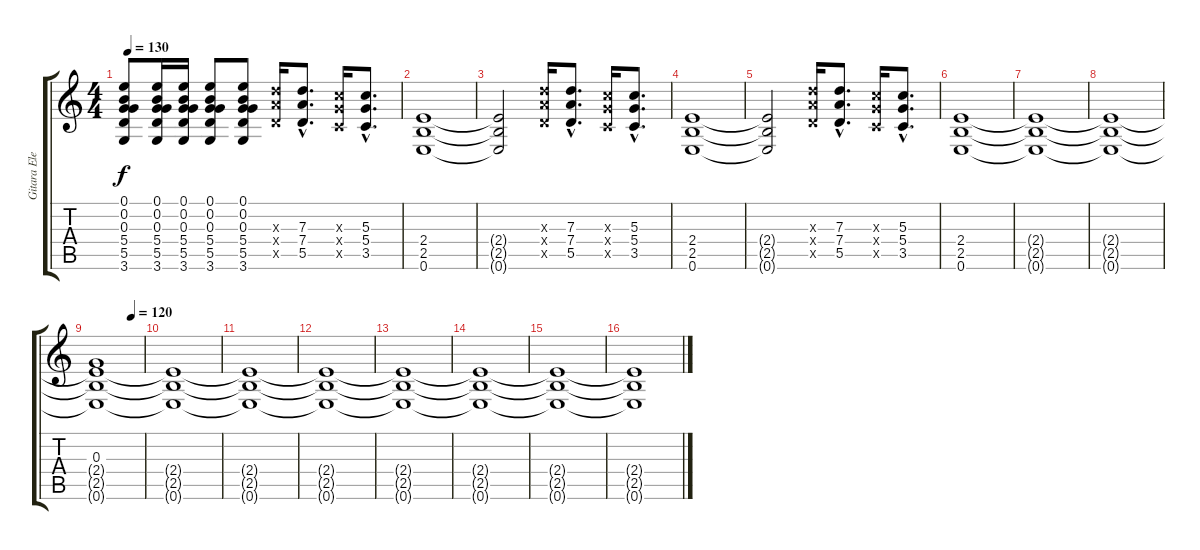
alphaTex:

\track ("Gitara Elektryczna 2" "Gitara Ele") {instrument distortionguitar}
\staff {score tabs}
\tuning (E4 B3 G3 D3 A2 E2) {hide}
\ts (4 4)
\tempo 130
\clef g2
\ks c
(0.1 0.2 0.3 5.4 5.5 3.6).8{dy f} (0.1 0.2 0.3 5.4 5.5 3.6).16 (0.1 0.2 0.3 5.4 5.5 3.6).16 (0.1 0.2 0.3 5.4 5.5 3.6).8 (0.1 0.2 0.3 5.4 5.5 3.6).8 (7.3{x} 7.4{x} 5.5{x}).16 (7.3{hac} 7.4{hac} 5.5{hac}).8{d} (5.3{x} 5.4{x} 3.5{x}).16 (5.3{hac} 5.4{hac} 3.5{hac}).8{d} |
(2.4 2.5 0.6).1 |
(2.4{t} 2.5{t} 0.6{t}).2 (7.3{x} 7.4{x} 5.5{x}).16 (7.3{hac} 7.4{hac} 5.5{hac}).8{d} (5.3{x} 5.4{x} 3.5{x}).16 (5.3{hac} 5.4{hac} 3.5{hac}).8{d} |
(2.4 2.5 0.6).1 |
(2.4{t} 2.5{t} 0.6{t}).2 (7.3{x} 7.4{x} 5.5{x}).16 (7.3{hac} 7.4{hac} 5.5{hac}).8{d} (5.3{x} 5.4{x} 3.5{x}).16 (5.3{hac} 5.4{hac} 3.5{hac}).8{d} |
(2.4 2.5 0.6).1 |
(2.4{t} 2.5{t} 0.6{t}).1 |
(2.4{t} 2.5{t} 0.6{t}).1 |
\tempo (120 0.75)
(0.3 2.4{t} 2.5{t} 0.6{t}).1 |
(2.4{t} 2.5{t} 0.6{t}).1 |
(2.4{t} 2.5{t} 0.6{t}).1 |
(2.4{t} 2.5{t} 0.6{t}).1 |
(2.4{t} 2.5{t} 0.6{t}).1 |
(2.4{t} 2.5{t} 0.6{t}).1 |
(2.4{t} 2.5{t} 0.6{t}).1 |
(2.4{t} 2.5{t} 0.6{t}).1
